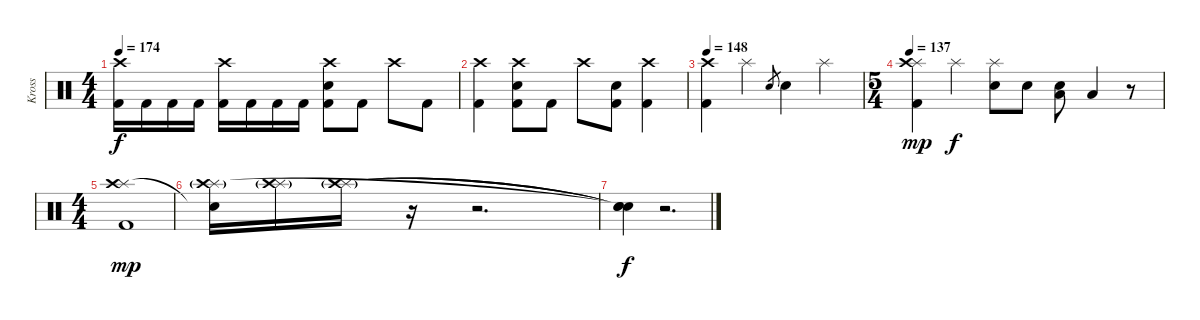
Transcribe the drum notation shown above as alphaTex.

\track ("Kross" "Kross") {instrument percussion}
\staff {score}
\articulation defaults
\ts (4 4)
\tempo 174
\clef neutral
\ks c
("Crash high (hit)" "Kick (hit) 2").16{dy f} "Kick (hit) 2".16 "Kick (hit) 2".16 "Kick (hit) 2".16 ("Crash high (hit)" "Kick (hit) 2").16 "Kick (hit) 2".16 "Kick (hit) 2".16 "Kick (hit) 2".16 ("Crash high (hit)" "Electric Snare (hit)" "Kick (hit) 2").8 "Kick (hit) 2".8 "Crash high (hit)".8 "Kick (hit) 2".8 |
("Crash high (hit)" "Kick (hit) 2").4 ("Crash high (hit)" "Electric Snare (hit)" "Kick (hit) 2").8 "Kick (hit) 2".8 "Crash high (hit)".8 ("Electric Snare (hit)" "Kick (hit) 2").8 ("Crash high (hit)" "Kick (hit) 2").4 |
\tempo 148
("Crash high (hit)" "Kick (hit) 2").4 "Splash (hit)".4 "Electric Snare (hit)".8{gr} "Electric Snare (hit)".4 "Splash (hit)".4 |
\ts (5 4)
\tempo 137
("Splash (hit)" "Crash high (hit)" "Kick (hit) 2").4{dy mp} "Splash (hit)".4{dy f} ("Splash (hit)" "Electric Snare (hit)").8 "Electric Snare (hit)".8 ("Low Tom (hit)" "Electric Snare (hit)").8 "Low Tom (hit)".4 r.8 |
\ts (4 4)
("Splash (hit)" "Crash high (hit)" "Kick (hit) 2").1{dy mp} |
("Snare (hit)"{t} "Splash (hit)"{g} "Crash high (hit)"{g}).16{volume 10} ("Splash (hit)"{g} "Crash high (hit)"{g}).16 ("Splash (hit)"{g} "Crash high (hit)"{g}).16 r.16 r.2{d} |
("Snare (hit)"{t} "Snare (hit)"{t} "Snare (hit)"{t}).4{dy f volume 10} r.2{d}
